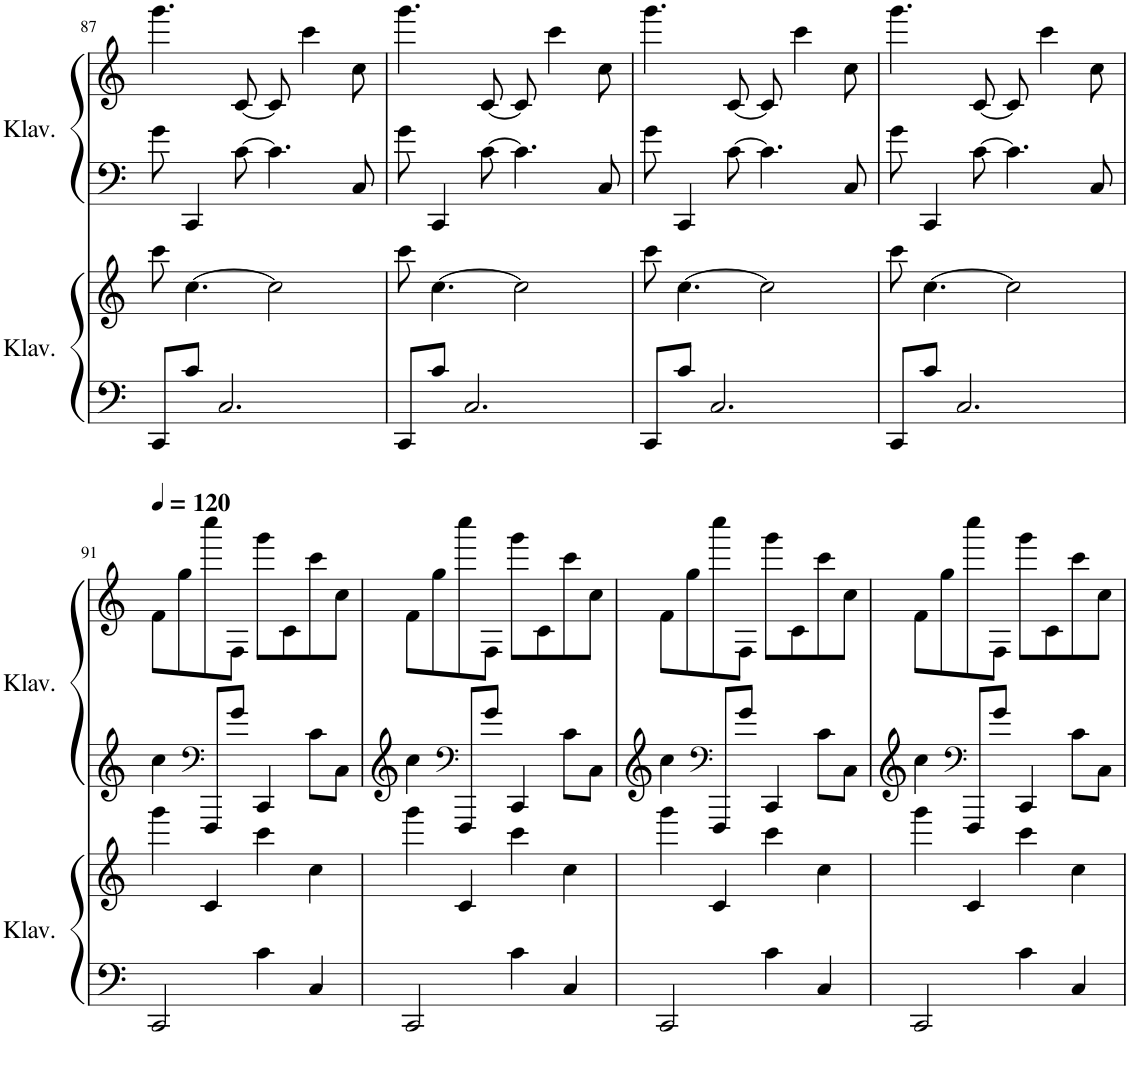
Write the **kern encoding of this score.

**kern	**kern	**kern	**kern
*part2	*part2	*part1	*part1
*staff4	*staff3	*staff2	*staff1
*I"Klavier, Piano	*	*I"Klavier, Piano	*
*I'Klav.	*	*I'Klav.	*
!!LO:PB:g=z
*clefF4	*clefG2	*clefF4	*clefG2
*k[]	*k[]	*k[]	*k[]
*M4/4	*M4/4	*M4/4	*M4/4
=87	=87	=87	=87
8CC/L	8ccc\	8g\	4.ggg\
8c/J	[4.cc\	4CC/	.
2.C/	.	.	.
.	.	[8c\	[8c/
.	2cc\]	4.c\]	8c/]
.	.	.	4ccc\
.	.	8C/	8cc\
=88	=88	=88	=88
8CC/L	8ccc\	8g\	4.ggg\
8c/J	[4.cc\	4CC/	.
2.C/	.	.	.
.	.	[8c\	[8c/
.	2cc\]	4.c\]	8c/]
.	.	.	4ccc\
.	.	8C/	8cc\
=89	=89	=89	=89
8CC/L	8ccc\	8g\	4.ggg\
8c/J	[4.cc\	4CC/	.
2.C/	.	.	.
.	.	[8c\	[8c/
.	2cc\]	4.c\]	8c/]
.	.	.	4ccc\
.	.	8C/	8cc\
=90	=90	=90	=90
8CC/L	8ccc\	8g\	4.ggg\
8c/J	[4.cc\	4CC/	.
2.C/	.	.	.
.	.	[8c\	[8c/
.	2cc\]	4.c\]	8c/]
.	.	.	4ccc\
.	.	8C/	8cc\
!!LO:LB:g=z
=91	=91	=91	=91
*	*	*	*MM120
2CC/	4ggg\	4cc\	8f\L
.	.	.	8gg\
*	*	*clefF4	*
.	4c/	8FFF/L	8cccc\
.	.	8g/J	8F\J
4c\	4ccc\	4CC/	8ggg\L
.	.	.	8c\
4C/	4cc\	8c\L	8ccc\
.	.	8C\J	8cc\J
=92	=92	=92	=92
2CC/	4ggg\	4cc\	8f\L
.	.	.	8gg\
*	*	*clefF4	*
.	4c/	8FFF/L	8cccc\
.	.	8g/J	8F\J
4c\	4ccc\	4CC/	8ggg\L
.	.	.	8c\
4C/	4cc\	8c\L	8ccc\
.	.	8C\J	8cc\J
=93	=93	=93	=93
2CC/	4ggg\	4cc\	8f\L
.	.	.	8gg\
*	*	*clefF4	*
.	4c/	8FFF/L	8cccc\
.	.	8g/J	8F\J
4c\	4ccc\	4CC/	8ggg\L
.	.	.	8c\
4C/	4cc\	8c\L	8ccc\
.	.	8C\J	8cc\J
=94	=94	=94	=94
2CC/	4ggg\	4cc\	8f\L
.	.	.	8gg\
*	*	*clefF4	*
.	4c/	8FFF/L	8cccc\
.	.	8g/J	8F\J
4c\	4ccc\	4CC/	8ggg\L
.	.	.	8c\
4C/	4cc\	8c\L	8ccc\
.	.	8C\J	8cc\J
=	=	=	=
*-	*-	*-	*-
